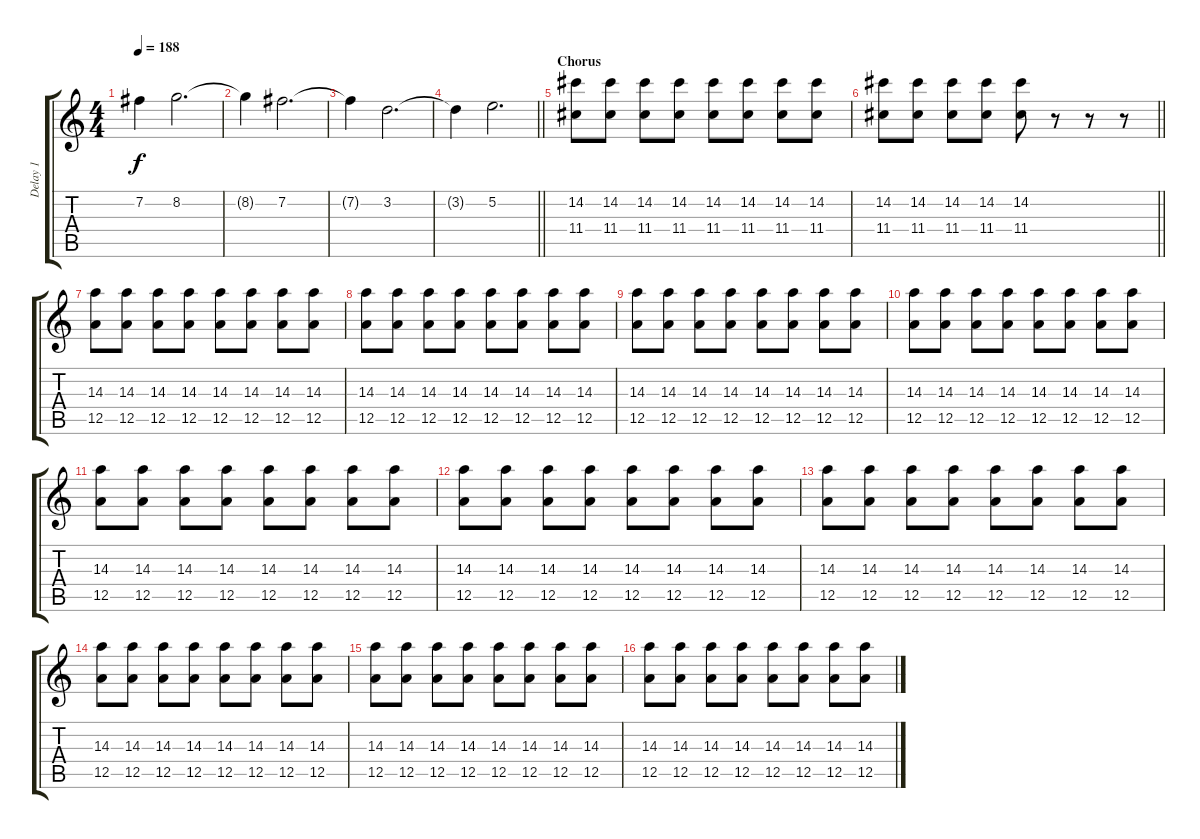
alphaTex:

\track ("Delay 1" "Delay 1") {instrument electricguitarclean}
\staff {score tabs}
\tuning (E4 B3 G3 D3 A2 E2) {hide}
\ts (4 4)
\tempo 188
\clef g2
\ks c
7.2{t}.4{dy f} 8.2.2{d} |
8.2{t}.4 7.2.2{d} |
7.2{t}.4 3.2.2{d} |
\barLineRight lightlight
3.2{t}.4 5.2.2{d} |
\section ("" "Chorus")
(14.2 11.4).8{instrument distortionguitar} (14.2 11.4).8 (14.2 11.4).8 (14.2 11.4).8 (14.2 11.4).8 (14.2 11.4).8 (14.2 11.4).8 (14.2 11.4).8 |
\barLineRight lightlight
(14.2 11.4).8 (14.2 11.4).8 (14.2 11.4).8 (14.2 11.4).8 (14.2 11.4).8 r.8 r.8 r.8 |
(14.3 12.5).8 (14.3 12.5).8 (14.3 12.5).8 (14.3 12.5).8 (14.3 12.5).8 (14.3 12.5).8 (14.3 12.5).8 (14.3 12.5).8 |
(14.3 12.5).8 (14.3 12.5).8 (14.3 12.5).8 (14.3 12.5).8 (14.3 12.5).8 (14.3 12.5).8 (14.3 12.5).8 (14.3 12.5).8 |
(14.3 12.5).8 (14.3 12.5).8 (14.3 12.5).8 (14.3 12.5).8 (14.3 12.5).8 (14.3 12.5).8 (14.3 12.5).8 (14.3 12.5).8 |
(14.3 12.5).8 (14.3 12.5).8 (14.3 12.5).8 (14.3 12.5).8 (14.3 12.5).8 (14.3 12.5).8 (14.3 12.5).8 (14.3 12.5).8 |
(14.3 12.5).8 (14.3 12.5).8 (14.3 12.5).8 (14.3 12.5).8 (14.3 12.5).8 (14.3 12.5).8 (14.3 12.5).8 (14.3 12.5).8 |
(14.3 12.5).8 (14.3 12.5).8 (14.3 12.5).8 (14.3 12.5).8 (14.3 12.5).8 (14.3 12.5).8 (14.3 12.5).8 (14.3 12.5).8 |
(14.3 12.5).8 (14.3 12.5).8 (14.3 12.5).8 (14.3 12.5).8 (14.3 12.5).8 (14.3 12.5).8 (14.3 12.5).8 (14.3 12.5).8 |
(14.3 12.5).8 (14.3 12.5).8 (14.3 12.5).8 (14.3 12.5).8 (14.3 12.5).8 (14.3 12.5).8 (14.3 12.5).8 (14.3 12.5).8 |
(14.3 12.5).8 (14.3 12.5).8 (14.3 12.5).8 (14.3 12.5).8 (14.3 12.5).8 (14.3 12.5).8 (14.3 12.5).8 (14.3 12.5).8 |
(14.3 12.5).8 (14.3 12.5).8 (14.3 12.5).8 (14.3 12.5).8 (14.3 12.5).8 (14.3 12.5).8 (14.3 12.5).8 (14.3 12.5).8
